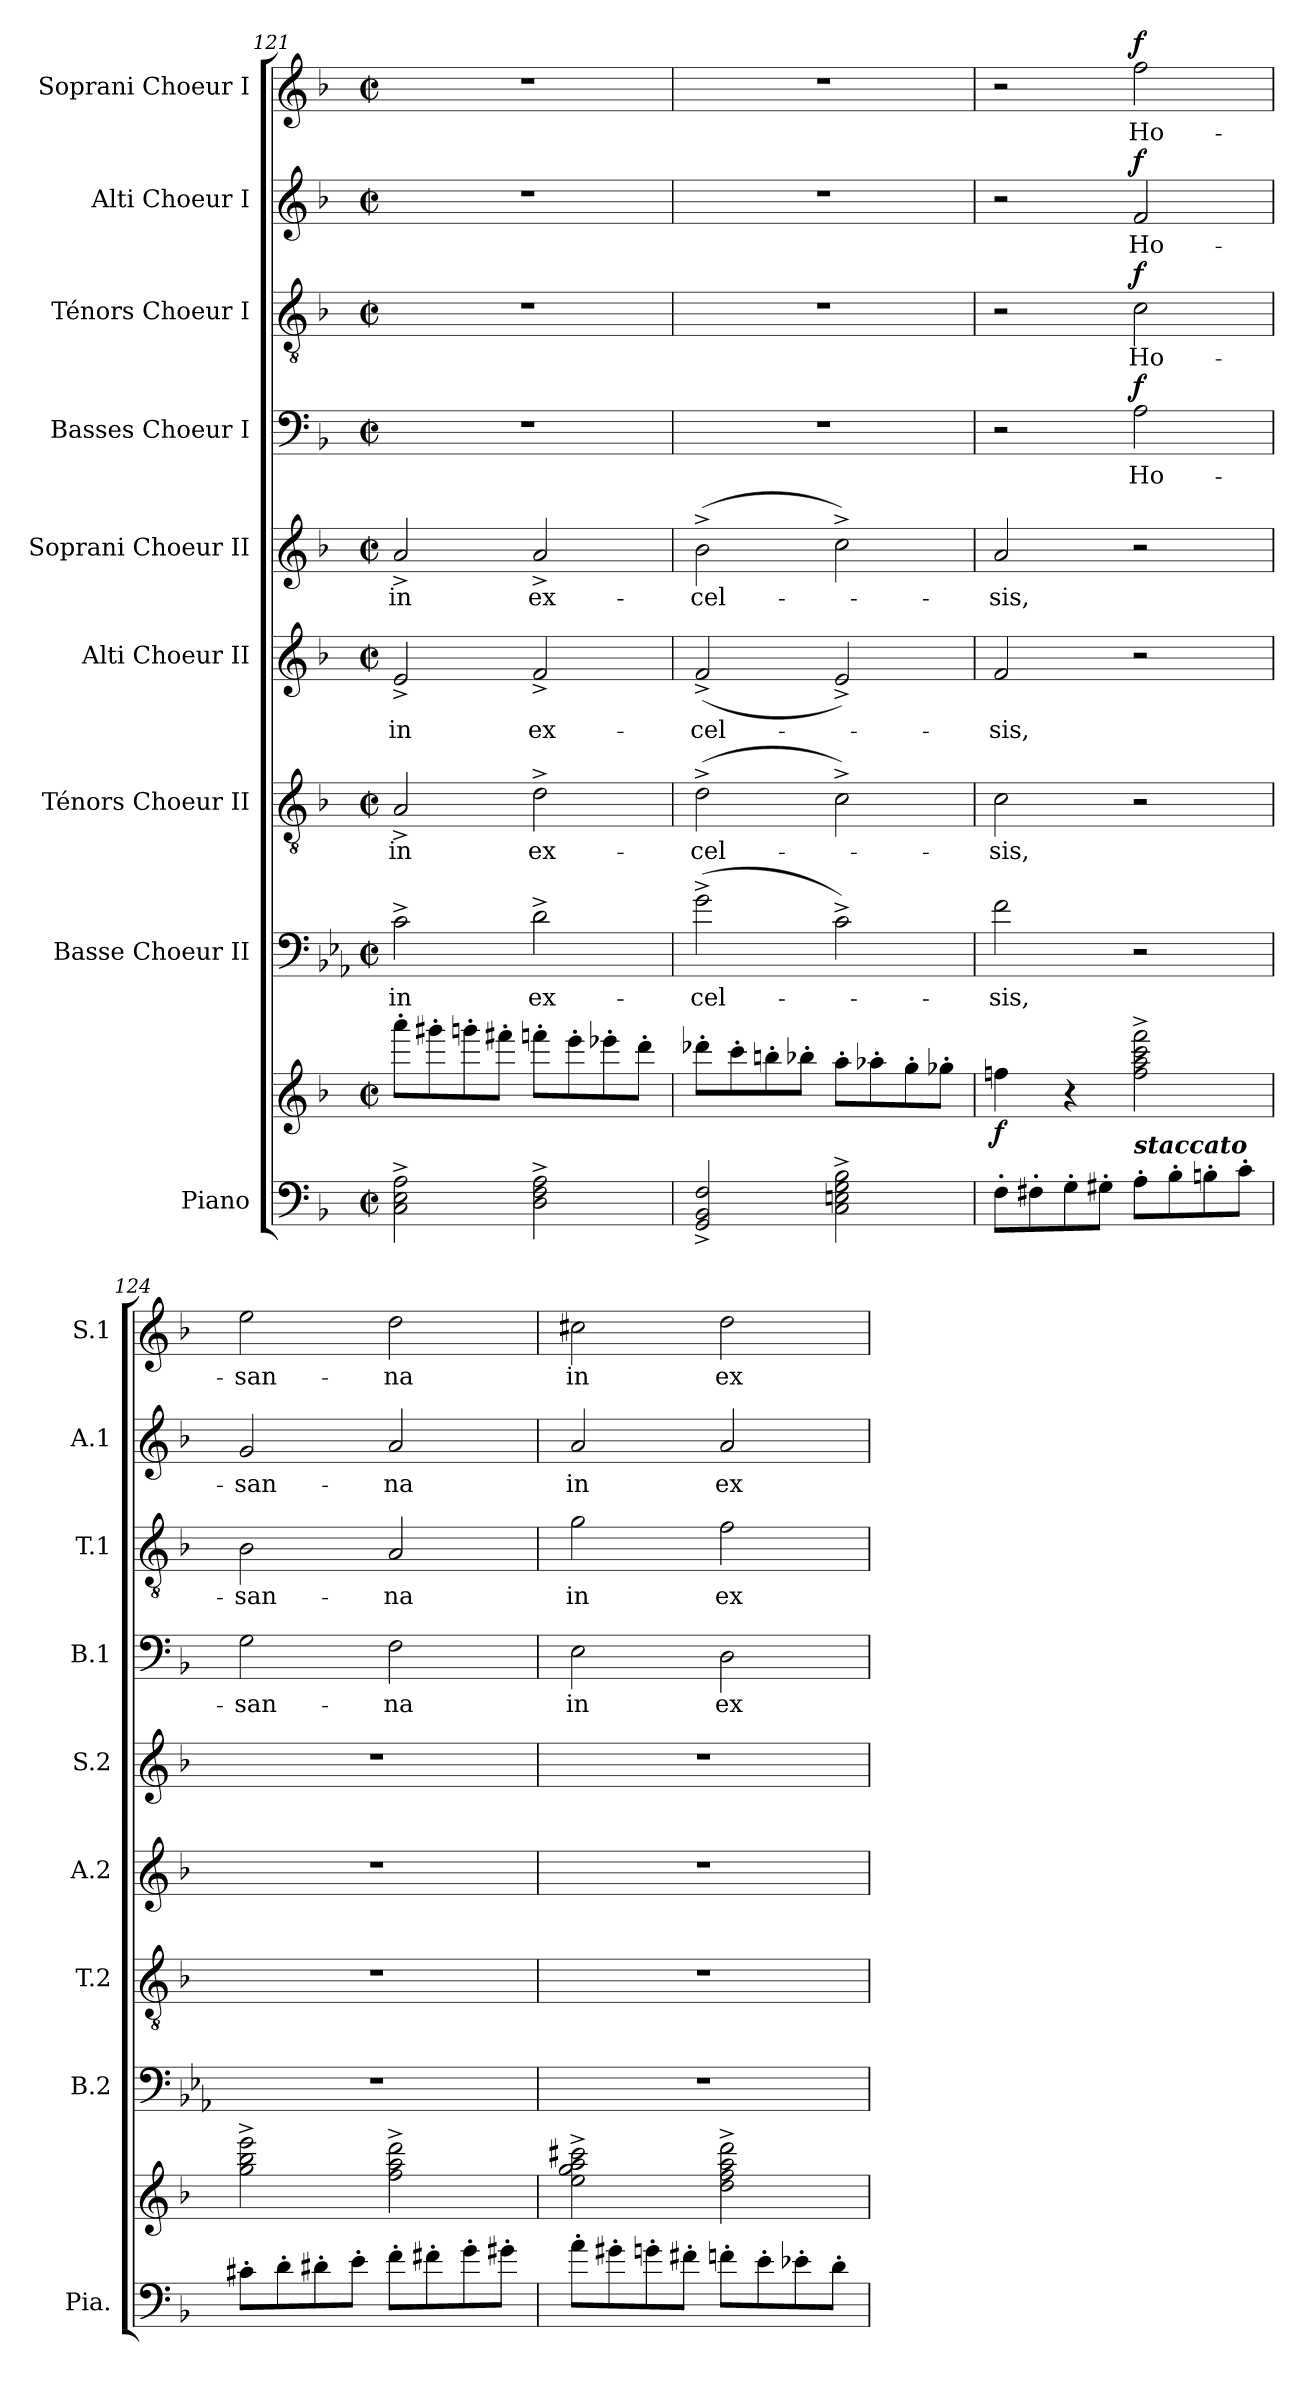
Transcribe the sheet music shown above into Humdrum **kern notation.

**kern	**kern	**dynam	**kern	**text	**kern	**text	**kern	**text	**kern	**text	**kern	**text	**dynam	**kern	**text	**dynam	**kern	**text	**dynam	**kern	**text	**dynam
*part9	*part9	*part9	*part8	*part8	*part7	*part7	*part6	*part6	*part5	*part5	*part4	*part4	*part4	*part3	*part3	*part3	*part2	*part2	*part2	*part1	*part1	*part1
*staff10	*staff9	*staff9/10	*staff8	*staff8	*staff7	*staff7	*staff6	*staff6	*staff5	*staff5	*staff4	*staff4	*staff4	*staff3	*staff3	*staff3	*staff2	*staff2	*staff2	*staff1	*staff1	*staff1
*I"Piano	*	*	*I"Basse Choeur II	*	*I"Ténors Choeur II	*	*I"Alti Choeur II	*	*I"Soprani Choeur II	*	*I"Basses Choeur I	*	*	*I"Ténors Choeur I	*	*	*I"Alti Choeur I	*	*	*I"Soprani Choeur I	*	*
*I'Pia.	*	*	*I'B.2	*	*I'T.2	*	*I'A.2	*	*I'S.2	*	*I'B.1	*	*	*I'T.1	*	*	*I'A.1	*	*	*I'S.1	*	*
*clefF4	*clefG2	*	*clefF4	*	*clefGv2	*	*clefG2	*	*clefG2	*	*clefF4	*	*	*clefGv2	*	*	*clefG2	*	*	*clefG2	*	*
*	*	*	*ITrd8c14	*	*	*	*	*	*	*	*	*	*	*	*	*	*	*	*	*	*	*
*k[b-]	*k[b-]	*	*k[b-e-a-]	*	*k[b-]	*	*k[b-]	*	*k[b-]	*	*k[b-]	*	*	*k[b-]	*	*	*k[b-]	*	*	*k[b-]	*	*
*M2/2	*M2/2	*	*M2/2	*	*M2/2	*	*M2/2	*	*M2/2	*	*M2/2	*	*	*M2/2	*	*	*M2/2	*	*	*M2/2	*	*
*met(c|)	*met(c|)	*	*met(c|)	*	*met(c|)	*	*met(c|)	*	*met(c|)	*	*met(c|)	*	*	*met(c|)	*	*	*met(c|)	*	*	*met(c|)	*	*
=121	=121	=121	=121	=121	=121	=121	=121	=121	=121	=121	=121	=121	=121	=121	=121	=121	=121	=121	=121	=121	=121	=121
2C\^ 2E\^ 2A\^	8aaa'\L	.	2C^i\	in	2A^/	in	2e^/	in	2a^/	in	1r	.	.	1r	.	.	1r	.	.	1r	.	.
.	8ggg#X'\	.	.	.	.	.	.	.	.	.	.	.	.	.	.	.	.	.	.	.	.	.
.	8gggn'\	.	.	.	.	.	.	.	.	.	.	.	.	.	.	.	.	.	.	.	.	.
.	8fff#X'\J	.	.	.	.	.	.	.	.	.	.	.	.	.	.	.	.	.	.	.	.	.
2D\^ 2F\^ 2A\^	8fffn'\L	.	2D^i\	ex-	2d^\	ex-	2f^/	ex-	2a^/	ex-	.	.	.	.	.	.	.	.	.	.	.	.
.	8eee'\	.	.	.	.	.	.	.	.	.	.	.	.	.	.	.	.	.	.	.	.	.
.	8eee-X'\	.	.	.	.	.	.	.	.	.	.	.	.	.	.	.	.	.	.	.	.	.
.	8ddd'\J	.	.	.	.	.	.	.	.	.	.	.	.	.	.	.	.	.	.	.	.	.
!!LO:PB:g=z
=122	=122	=122	=122	=122	=122	=122	=122	=122	=122	=122	=122	=122	=122	=122	=122	=122	=122	=122	=122	=122	=122	=122
2GG/^ 2BB-/^ 2F/^	8ddd-X'\L	.	(2G^i\	-cel-	(2d^\	-cel-	(>2f^/	-cel-	(2b-^\	-cel-	1r	.	.	1r	.	.	1r	.	.	1r	.	.
.	8ccc'\	.	.	.	.	.	.	.	.	.	.	.	.	.	.	.	.	.	.	.	.	.
.	8bbn'\	.	.	.	.	.	.	.	.	.	.	.	.	.	.	.	.	.	.	.	.	.
.	8bb-X'\J	.	.	.	.	.	.	.	.	.	.	.	.	.	.	.	.	.	.	.	.	.
2C\^ 2En\^ 2G\^ 2B-\^	8aa'\L	.	2C^i\)	.	2c^\)	.	2e^/)	.	2cc^\)	.	.	.	.	.	.	.	.	.	.	.	.	.
.	8aa-X'\	.	.	.	.	.	.	.	.	.	.	.	.	.	.	.	.	.	.	.	.	.
.	8gg'\	.	.	.	.	.	.	.	.	.	.	.	.	.	.	.	.	.	.	.	.	.
.	8gg-X'\J	.	.	.	.	.	.	.	.	.	.	.	.	.	.	.	.	.	.	.	.	.
=123	=123	=123	=123	=123	=123	=123	=123	=123	=123	=123	=123	=123	=123	=123	=123	=123	=123	=123	=123	=123	=123	=123
!	!	!LO:DY:b	!	!	!	!	!	!	!	!	!	!	!	!	!	!	!	!	!	!	!	!
8F'\L	4ffn\	f	2Fi\	-sis,	2c\	-sis,	2f/	-sis,	2a/	-sis,	2r	.	.	2r	.	.	2r	.	.	2r	.	.
8F#X'\	.	.	.	.	.	.	.	.	.	.	.	.	.	.	.	.	.	.	.	.	.	.
8G'\	4r	.	.	.	.	.	.	.	.	.	.	.	.	.	.	.	.	.	.	.	.	.
8G#X'\J	.	.	.	.	.	.	.	.	.	.	.	.	.	.	.	.	.	.	.	.	.	.
!LO:TX:a:Bi:t=staccato	!	!	!	!	!	!	!	!	!	!	!	!	!	!	!	!	!	!	!	!	!	!
!	!	!	!	!	!	!	!	!	!	!	!	!	!LO:DY:a	!	!	!LO:DY:a	!	!	!LO:DY:a	!	!	!LO:DY:a
8A'\L	2ff\^ 2aa\^ 2ccc\^ 2fff\^	.	2r	.	2r	.	2r	.	2r	.	2Ai\	Ho-	f	2c\	Ho-	f	2f/	Ho-	f	2ff\	Ho-	f
8B-'\	.	.	.	.	.	.	.	.	.	.	.	.	.	.	.	.	.	.	.	.	.	.
8Bn'\	.	.	.	.	.	.	.	.	.	.	.	.	.	.	.	.	.	.	.	.	.	.
8c'\J	.	.	.	.	.	.	.	.	.	.	.	.	.	.	.	.	.	.	.	.	.	.
=124	=124	=124	=124	=124	=124	=124	=124	=124	=124	=124	=124	=124	=124	=124	=124	=124	=124	=124	=124	=124	=124	=124
8c#X'\L	2gg\^ 2bb-\^ 2eee\^	.	1r	.	1r	.	1r	.	1r	.	2Gi\	-san-	.	2B-\	-san-	.	2g/	-san-	.	2ee\	-san-	.
8d'\	.	.	.	.	.	.	.	.	.	.	.	.	.	.	.	.	.	.	.	.	.	.
8d#X'\	.	.	.	.	.	.	.	.	.	.	.	.	.	.	.	.	.	.	.	.	.	.
8e'\J	.	.	.	.	.	.	.	.	.	.	.	.	.	.	.	.	.	.	.	.	.	.
8f'\L	2ff\^ 2aa\^ 2ddd\^	.	.	.	.	.	.	.	.	.	2Fi\	-na	.	2A/	-na	.	2a/	-na	.	2dd\	-na	.
8f#X'\	.	.	.	.	.	.	.	.	.	.	.	.	.	.	.	.	.	.	.	.	.	.
8g'\	.	.	.	.	.	.	.	.	.	.	.	.	.	.	.	.	.	.	.	.	.	.
8g#X'\J	.	.	.	.	.	.	.	.	.	.	.	.	.	.	.	.	.	.	.	.	.	.
=125	=125	=125	=125	=125	=125	=125	=125	=125	=125	=125	=125	=125	=125	=125	=125	=125	=125	=125	=125	=125	=125	=125
8a'\L	2ee\^ 2gg\^ 2aa\^ 2ccc#X\^	.	1r	.	1r	.	1r	.	1r	.	2Ei\	in	.	2g\	in	.	2a/	in	.	2cc#X\	in	.
8g#X'\	.	.	.	.	.	.	.	.	.	.	.	.	.	.	.	.	.	.	.	.	.	.
8gn'\	.	.	.	.	.	.	.	.	.	.	.	.	.	.	.	.	.	.	.	.	.	.
8f#X'\J	.	.	.	.	.	.	.	.	.	.	.	.	.	.	.	.	.	.	.	.	.	.
8fn'\L	2dd\^ 2ff\^ 2aa\^ 2ddd\^	.	.	.	.	.	.	.	.	.	2Di\	ex-	.	2f\	ex-	.	2a/	ex-	.	2dd\	ex-	.
8e'\	.	.	.	.	.	.	.	.	.	.	.	.	.	.	.	.	.	.	.	.	.	.
8e-X'\	.	.	.	.	.	.	.	.	.	.	.	.	.	.	.	.	.	.	.	.	.	.
8d'\J	.	.	.	.	.	.	.	.	.	.	.	.	.	.	.	.	.	.	.	.	.	.
=	=	=	=	=	=	=	=	=	=	=	=	=	=	=	=	=	=	=	=	=	=	=
*-	*-	*-	*-	*-	*-	*-	*-	*-	*-	*-	*-	*-	*-	*-	*-	*-	*-	*-	*-	*-	*-	*-
